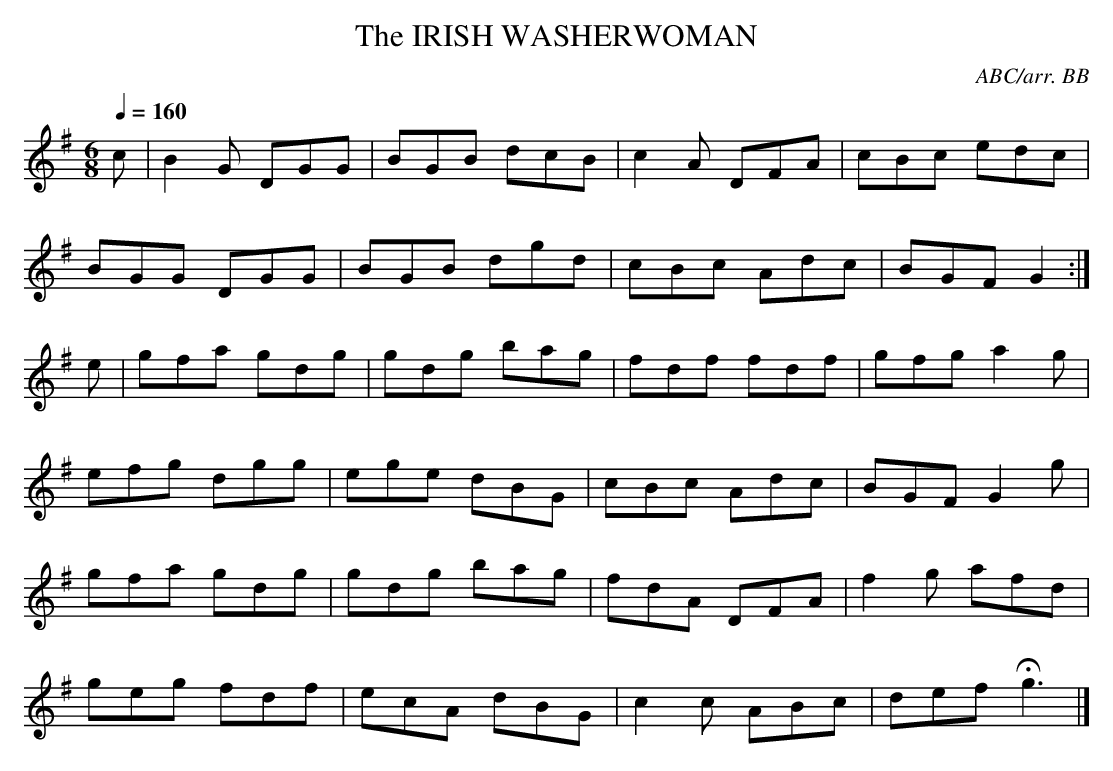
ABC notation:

X:1
T:IRISH WASHERWOMAN, The
C:ABC/arr. BB
Q:1/4=160
L:1/8
M:6/8
K:G
c|B2G DGG|BGB dcB|c2A DFA|cBc edc|
BGG DGG|BGB dgd|cBc Adc|BGF G2 :|
e|gfa gdg|gdg bag|fdf fdf|gfg a2g|
efg dgg|ege dBG|cBc Adc|BGF G2g|
gfa gdg|gdg bag|fdA DFA|f2g afd|
geg fdf|ecA dBG|c2c ABc|def Hg3|]
